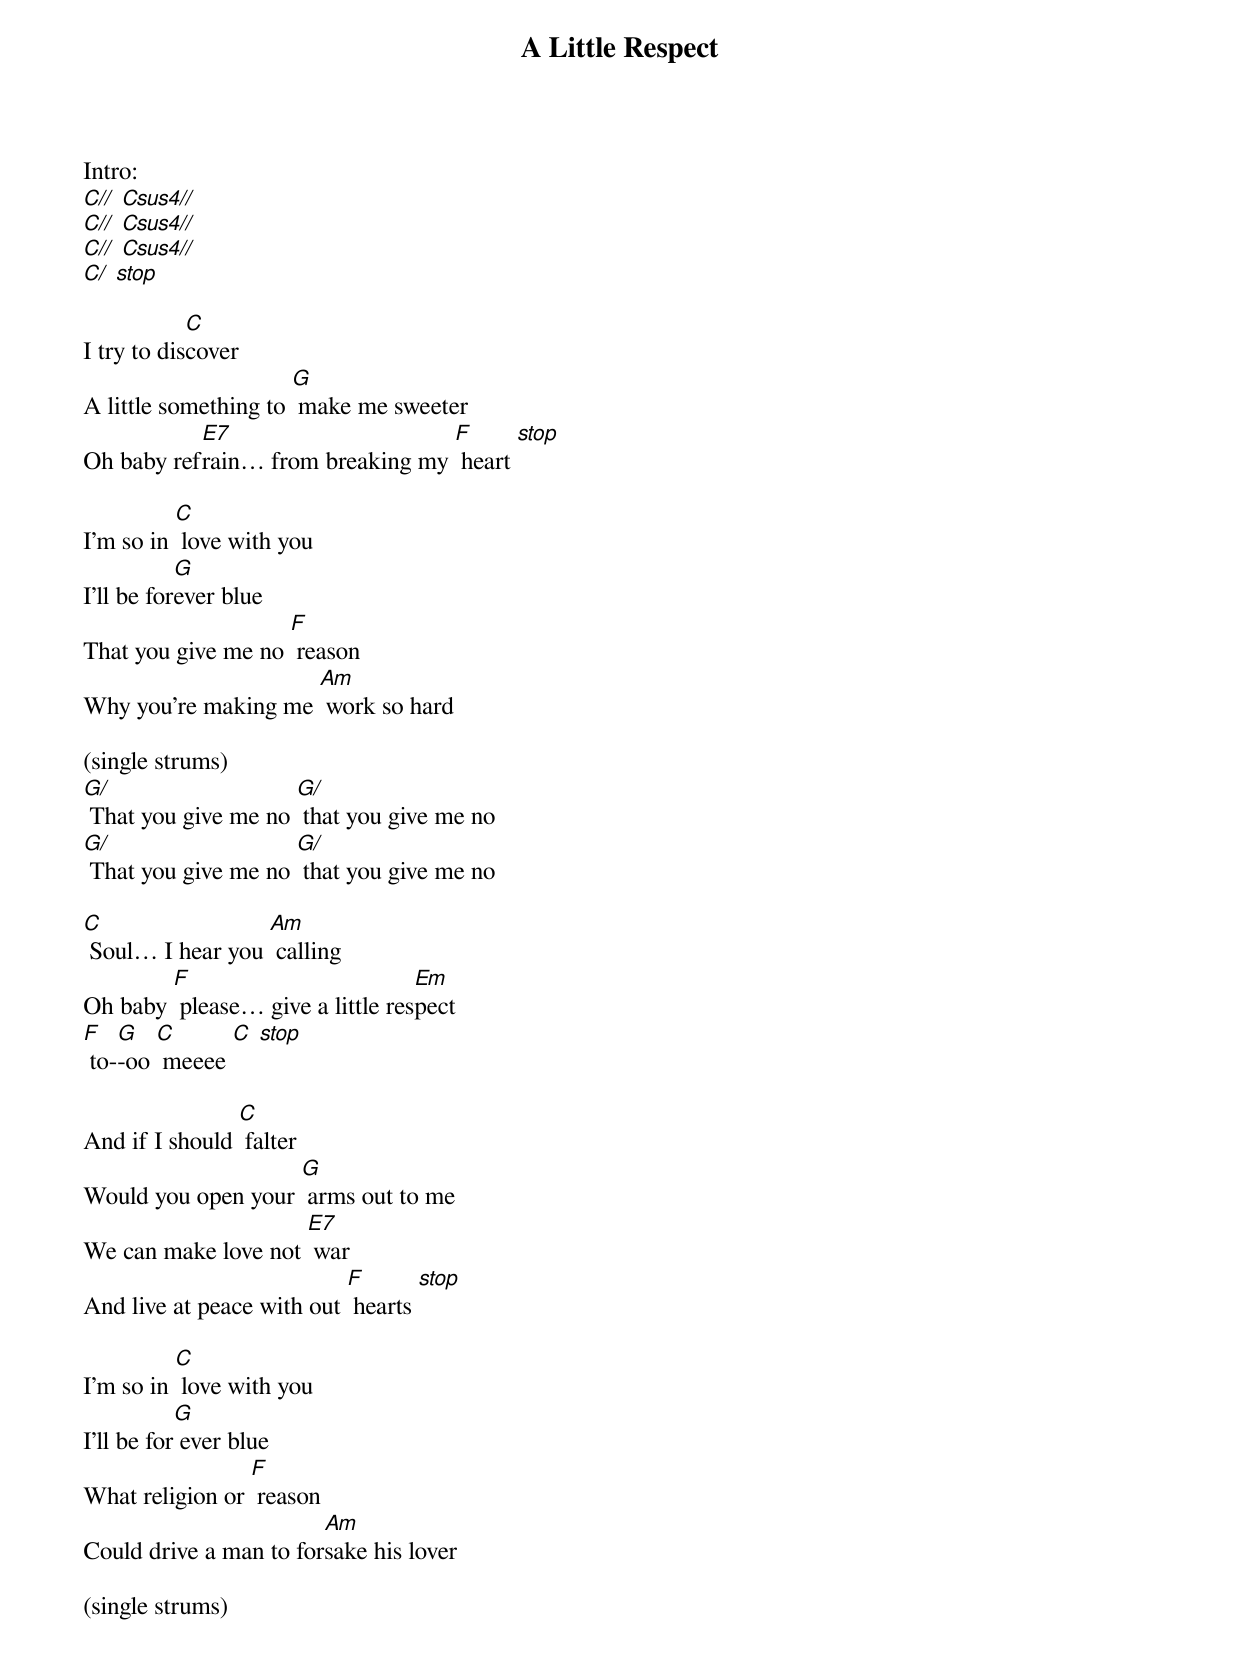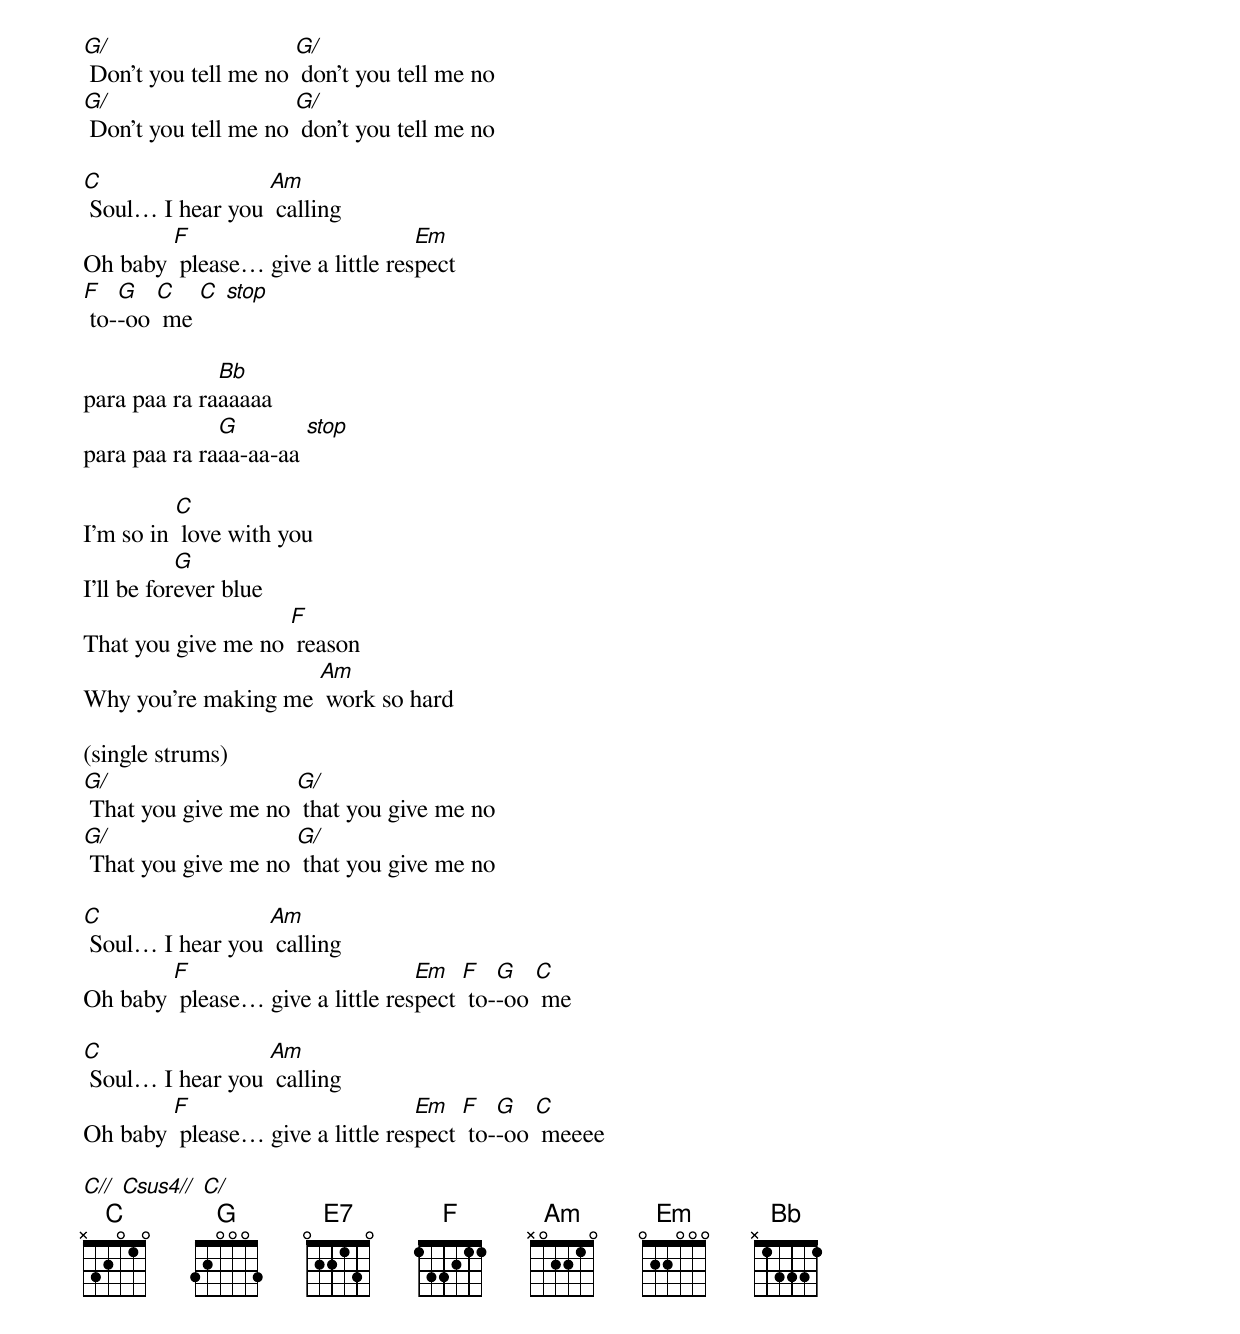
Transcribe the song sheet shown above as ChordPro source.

{t:A Little Respect}
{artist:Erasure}
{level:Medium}
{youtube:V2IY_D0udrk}
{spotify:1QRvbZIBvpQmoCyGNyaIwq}

Intro:
[C//] [Csus4//]
[C//] [Csus4//]
[C//] [Csus4//]
[C/] [stop]

I try to dis[C]cover
A little something to [G] make me sweeter
Oh baby ref[E7]rain… from breaking my [F] heart [stop]

I’m so in [C] love with you
I’ll be for[G]ever blue
That you give me no [F] reason
Why you’re making me [Am] work so hard

(single strums)
[G/] That you give me no [G/] that you give me no
[G/] That you give me no [G/] that you give me no

[C] Soul… I hear you [Am] calling
Oh baby [F] please… give a little res[Em]pect
[F] to-[G]-oo [C] meeee [C] [stop]

And if I should [C] falter
Would you open your [G] arms out to me
We can make love not [E7] war
And live at peace with out [F] hearts [stop]

I’m so in [C] love with you
I’ll be for[G] ever blue
What religion or [F] reason
Could drive a man to for[Am]sake his lover

(single strums)
[G/] Don’t you tell me no [G/] don’t you tell me no
[G/] Don’t you tell me no [G/] don’t you tell me no

[C] Soul… I hear you [Am] calling
Oh baby [F] please… give a little res[Em]pect
[F] to-[G]-oo [C] me [C] [stop]

para paa ra ra[Bb]aaaaa
para paa ra ra[G]aa-aa-aa [stop]

I’m so in [C] love with you
I’ll be for[G]ever blue
That you give me no [F] reason
Why you’re making me [Am] work so hard

(single strums)
[G/] That you give me no [G/] that you give me no
[G/] That you give me no [G/] that you give me no

[C] Soul… I hear you [Am] calling
Oh baby [F] please… give a little res[Em]pect [F] to-[G]-oo [C] me

[C] Soul… I hear you [Am] calling
Oh baby [F] please… give a little res[Em]pect [F] to-[G]-oo [C] meeee

[C//] [Csus4//] [C/]
